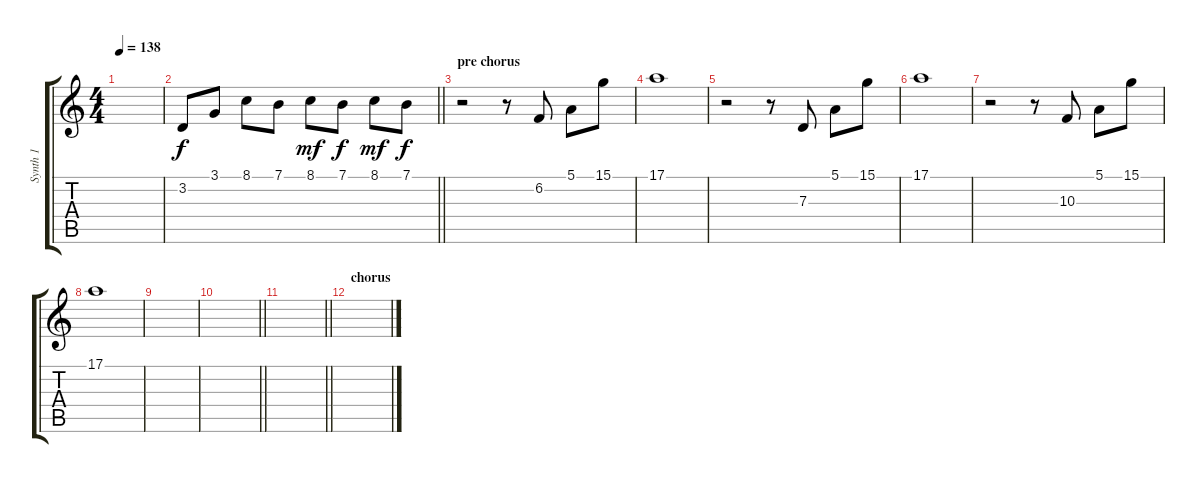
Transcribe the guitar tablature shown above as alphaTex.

\track ("Synth 1" "Synth 1") {instrument lead2sawtooth}
\staff {score tabs}
\tuning (E4 B3 G3 D3 A2 E2) {hide}
\ts (4 4)
\tempo 138
\clef g2
\ks c
|
\barLineRight lightlight
3.2.8 3.1.8 8.1.8 7.1.8 8.1.8{dy mf} 7.1.8{dy f} 8.1.8{dy mf} 7.1.8{dy f} |
\section ("" "pre chorus")
r.2 r.8 6.2.8 5.1.8 15.1.8 |
17.1.1 |
r.2 r.8 7.3.8 5.1.8 15.1.8 |
17.1.1 |
r.2 r.8 10.3.8 5.1.8 15.1.8 |
17.1.1 |
|
\barLineRight lightlight
|
\barLineRight lightlight
|
\section ("" "chorus")
